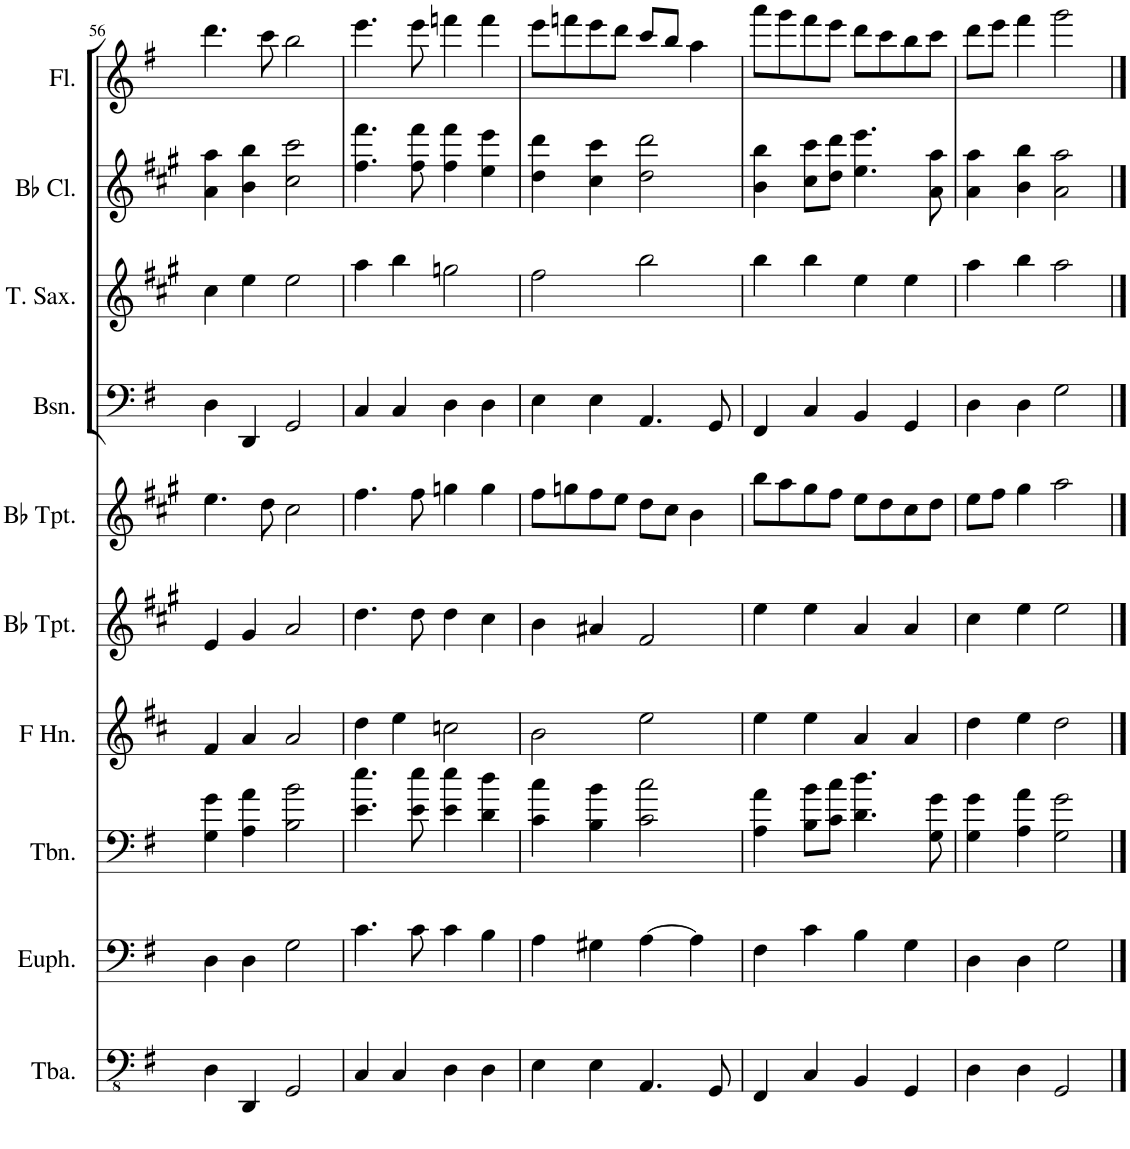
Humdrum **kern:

**kern	**kern	**kern	**kern	**kern	**kern	**kern	**kern	**kern	**kern
*part10	*part9	*part8	*part7	*part6	*part5	*part4	*part3	*part2	*part1
*staff10	*staff9	*staff8	*staff7	*staff6	*staff5	*staff4	*staff3	*staff2	*staff1
*I"Tuba	*I"Euphonium	*I"Trombone	*I"Horn in F	*I"Bb Trumpet	*I"Bb Trumpet	*I"Bassoon	*I"Tenor Saxophone	*I"Bb Clarinet	*I"Flute
*I'Tba.	*I'Euph.	*I'Tbn.	*	*I'Bb Tpt.	*I'Bb Tpt.	*I'Bsn.	*I'T. Sax.	*I'Bb Cl.	*I'Fl.
!!LO:PB:g=z
*clefFv4	*clefF4	*clefF4	*clefG2	*clefG2	*clefG2	*clefF4	*clefG2	*clefG2	*clefG2
*	*	*	*Trd4c7	*Trd1c2	*Trd1c2	*	*Trd8c14	*Trd1c2	*
*k[f#]	*k[f#]	*k[f#]	*k[f#c#]	*k[f#c#g#]	*k[f#c#g#]	*k[f#]	*k[f#c#g#]	*k[f#c#g#]	*k[f#]
*M4/4	*M4/4	*M4/4	*M4/4	*M4/4	*M4/4	*M4/4	*M4/4	*M4/4	*M4/4
=56	=56	=56	=56	=56	=56	=56	=56	=56	=56
4DD\	4D\	4G\ 4g\	4f#/	4e/	4.ee\	4D\	4cc#\	4a\ 4aa\	4.ddd\
4DDD/	4D\	4A\ 4a\	4a/	4g#/	.	4DD/	4ee\	4b\ 4bb\	.
.	.	.	.	.	8dd\	.	.	.	8ccc\
2GGG/	2G\	2B\ 2b\	2a/	2a/	2cc#\	2GG/	2ee\	2cc#\ 2ccc#\	2bb\
=57	=57	=57	=57	=57	=57	=57	=57	=57	=57
4CC/	4.c\	4.e\ 4.ee\	4dd\	4.dd\	4.ff#\	4C/	4aa\	4.ff#\ 4.fff#\	4.eee\
4CC/	.	.	4ee\	.	.	4C/	4bb\	.	.
.	8c\	8e\ 8ee\	.	8dd\	8ff#\	.	.	8ff#\ 8fff#\	8eee\
4DD\	4c\	4e\ 4ee\	2ccn\	4dd\	4ggn\	4D\	2ggn\	4ff#\ 4fff#\	4fffn\
4DD\	4B\	4d\ 4dd\	.	4cc#\	4gg\	4D\	.	4ee\ 4eee\	4fff\
=58	=58	=58	=58	=58	=58	=58	=58	=58	=58
4EE\	4A\	4c\ 4cc\	2b\	4b\	8ff#\L	4E\	2ff#\	4dd\ 4ddd\	8eee\L
.	.	.	.	.	8ggn\	.	.	.	8fffn\
4EE\	4G#X\	4B\ 4b\	.	4a#X/	8ff#\	4E\	.	4cc#\ 4ccc#\	8eee\
.	.	.	.	.	8ee\J	.	.	.	8ddd\J
4.AAA/	[4A\	2c\ 2cc\	2ee\	2f#/	8dd\L	4.AA/	2bb\	2dd\ 2ddd\	8ccc/L
.	.	.	.	.	8cc#\J	.	.	.	8bb/J
.	4A\]	.	.	.	4b\	.	.	.	4aa\
8GGG/	.	.	.	.	.	8GG/	.	.	.
=59	=59	=59	=59	=59	=59	=59	=59	=59	=59
4FFF#/	4F#\	4A\ 4a\	4ee\	4ee\	8bb\L	4FF#/	4bb\	4b\ 4bb\	8aaa\L
.	.	.	.	.	8aa\	.	.	.	8ggg\
4CC/	4c\	8B\ 8b\L	4ee\	4ee\	8gg#\	4C/	4bb\	8cc#\ 8ccc#\L	8fff#\
.	.	8c\ 8cc\J	.	.	8ff#\J	.	.	8dd\ 8ddd\J	8eee\J
4BBB/	4B\	4.d\ 4.dd\	4a/	4a/	8ee\L	4BB/	4ee\	4.ee\ 4.eee\	8ddd\L
.	.	.	.	.	8dd\	.	.	.	8ccc\
4GGG/	4G\	.	4a/	4a/	8cc#\	4GG/	4ee\	.	8bb\
.	.	8G\ 8g\	.	.	8dd\J	.	.	8a\ 8aa\	8ccc\J
=60	=60	=60	=60	=60	=60	=60	=60	=60	=60
4DD\	4D\	4G\ 4g\	4dd\	4cc#\	8ee\L	4D\	4aa\	4a\ 4aa\	8ddd\L
.	.	.	.	.	8ff#\J	.	.	.	8eee\J
4DD\	4D\	4A\ 4a\	4ee\	4ee\	4gg#\	4D\	4bb\	4b\ 4bb\	4fff#\
2GGG/	2G\	2G\ 2g\	2dd\	2ee\	2aa\	2G\	2aa\	2a\ 2aa\	2ggg\
==	==	==	==	==	==	==	==	==	==
*-	*-	*-	*-	*-	*-	*-	*-	*-	*-
